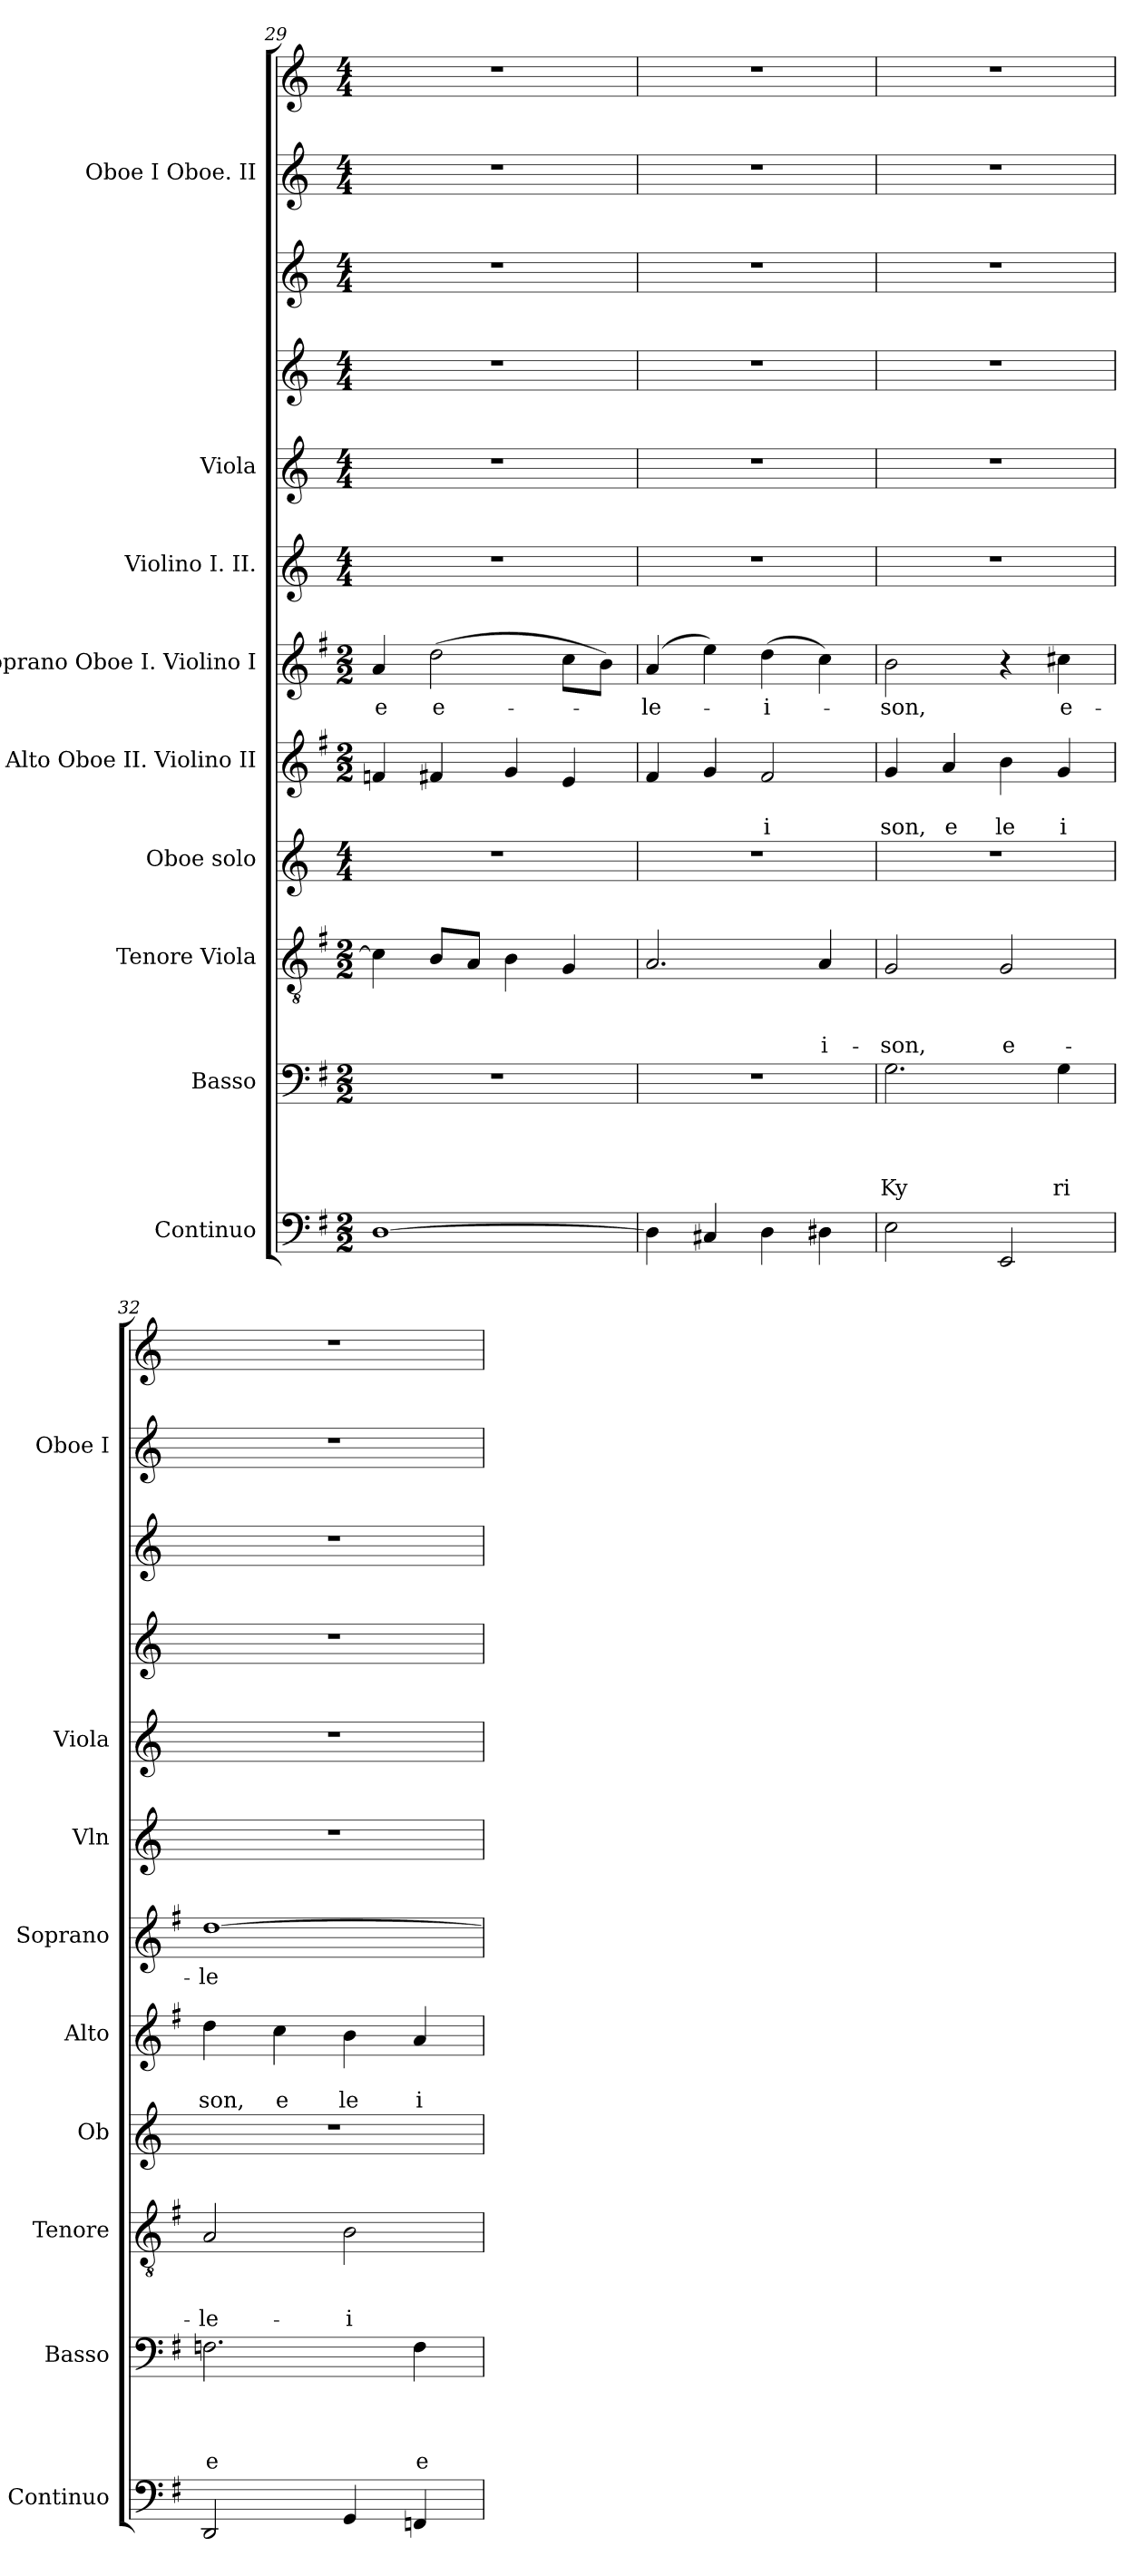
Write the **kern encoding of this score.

**kern	**kern	**text	**text	**text	**text	**kern	**text	**text	**text	**kern	**kern	**text	**text	**kern	**text	**kern	**kern	**kern	**kern	**kern	**kern
*part11	*part10	*part10	*part10	*part10	*part10	*part9	*part9	*part9	*part9	*part8	*part7	*part7	*part7	*part6	*part6	*part5	*part4	*part3	*part2	*part1	*part1
*staff12	*staff11	*staff11	*staff11	*staff11	*staff11	*staff10	*staff10	*staff10	*staff10	*staff9	*staff8	*staff8	*staff8	*staff7	*staff7	*staff6	*staff5	*staff4	*staff3	*staff2	*staff1
*I"Continuo	*I"Basso	*	*	*	*	*I"Tenore Viola	*	*	*	*I"Oboe solo	*I"Alto Oboe II. Violino II	*	*	*I"Soprano Oboe I. Violino I	*	*I"Violino I. II.	*I"Viola	*	*	*I"Oboe I Oboe. II	*
*I'Continuo	*I'Basso	*	*	*	*	*I'Tenore	*	*	*	*I'Ob	*I'Alto	*	*	*I'Soprano	*	*I'Vln	*I'Viola	*	*	*I'Oboe I	*
!!LO:LB:g=z
*clefF4	*clefF4	*	*	*	*	*clefGv2	*	*	*	*clefG2	*clefG2	*	*	*clefG2	*	*clefG2	*clefG2	*clefG2	*clefG2	*clefG2	*clefG2
*k[f#]	*k[f#]	*	*	*	*	*k[f#]	*	*	*	*k[]	*k[f#]	*	*	*k[f#]	*	*k[]	*k[]	*k[]	*k[]	*k[]	*k[]
*G:	*G:	*	*	*	*	*G:	*	*	*	*C:	*G:	*	*	*G:	*	*C:	*C:	*C:	*C:	*C:	*C:
*M2/2	*M2/2	*	*	*	*	*M2/2	*	*	*	*M4/4	*M2/2	*	*	*M2/2	*	*M4/4	*M4/4	*M4/4	*M4/4	*M4/4	*M4/4
=29	=29	=29	=29	=29	=29	=29	=29	=29	=29	=29	=29	=29	=29	=29	=29	=29	=29	=29	=29	=29	=29
!	!	!	!	!	!	!	!	!	!	!	!	!	!	!	!LO:LY:b	!	!	!	!	!	!
[>1D	1r	.	.	.	.	4c\]	.	.	.	1r	4fn/	.	.	4a/	e	1r	1r	1r	1r	1r	1r
!	!	!	!	!	!	!	!	!	!	!	!	!	!	!	!LO:LY:b	!	!	!	!	!	!
.	.	.	.	.	.	8B/L	.	.	.	.	4f#X/	.	.	(>2dd\	e-	.	.	.	.	.	.
.	.	.	.	.	.	8A/J	.	.	.	.	.	.	.	.	.	.	.	.	.	.	.
.	.	.	.	.	.	4B\	.	.	.	.	4g/	.	.	.	.	.	.	.	.	.	.
.	.	.	.	.	.	4G/	.	.	.	.	4e/	.	.	8cc\L	.	.	.	.	.	.	.
.	.	.	.	.	.	.	.	.	.	.	.	.	.	8b\J)	.	.	.	.	.	.	.
=30	=30	=30	=30	=30	=30	=30	=30	=30	=30	=30	=30	=30	=30	=30	=30	=30	=30	=30	=30	=30	=30
!	!	!	!	!	!	!	!	!	!	!	!	!	!	!	!LO:LY:b	!	!	!	!	!	!
4D\]	1r	.	.	.	.	2.A/	.	.	.	1r	4f#/	.	.	(4a/	-le-	1r	1r	1r	1r	1r	1r
4C#X/	.	.	.	.	.	.	.	.	.	.	4g/	.	.	4ee\)	.	.	.	.	.	.	.
!	!	!	!	!	!	!	!	!	!	!	!	!	!LO:LY:b	!	!LO:LY:b:rj	!	!	!	!	!	!
4D\	.	.	.	.	.	.	.	.	.	.	2f#/	.	-i	(>4dd\	-i-	.	.	.	.	.	.
!	!	!	!	!	!	!	!	!	!LO:LY:b	!	!	!	!	!	!	!	!	!	!	!	!
4D#X\	.	.	.	.	.	4A/	.	.	i-	.	.	.	.	4cc\)	.	.	.	.	.	.	.
=31	=31	=31	=31	=31	=31	=31	=31	=31	=31	=31	=31	=31	=31	=31	=31	=31	=31	=31	=31	=31	=31
!	!	!	!	!	!LO:LY:b	!	!	!	!LO:LY:b	!	!	!	!LO:LY:b	!	!LO:LY:b	!	!	!	!	!	!
2E\	2.G\	.	.	.	Ky	2G/	.	.	-son,	1r	4g/	.	son,	2b\	-son,	1r	1r	1r	1r	1r	1r
!	!	!	!	!	!	!	!	!	!	!	!	!	!LO:LY:b	!	!	!	!	!	!	!	!
.	.	.	.	.	.	.	.	.	.	.	4a/	.	e	.	.	.	.	.	.	.	.
!	!	!	!	!	!	!	!	!	!LO:LY:b	!	!	!	!LO:LY:b	!	!	!	!	!	!	!	!
2EE/	.	.	.	.	.	2G/	.	.	e-	.	4b\	.	le	4r	.	.	.	.	.	.	.
!	!	!	!	!	!LO:LY:b	!	!	!	!	!	!	!	!LO:LY:b	!	!LO:LY:b	!	!	!	!	!	!
.	4G\	.	.	.	ri	.	.	.	.	.	4g/	.	i	4cc#X\	e-	.	.	.	.	.	.
=32	=32	=32	=32	=32	=32	=32	=32	=32	=32	=32	=32	=32	=32	=32	=32	=32	=32	=32	=32	=32	=32
!	!	!	!	!	!LO:LY:b	!	!	!	!LO:LY:b	!	!	!	!LO:LY:b	!	!LO:LY:b	!	!	!	!	!	!
2DD/	2.Fn\	.	.	.	e	2A/	.	.	-le-	1r	4dd\	.	son,	[>1dd	-le-	1r	1r	1r	1r	1r	1r
!	!	!	!	!	!	!	!	!	!	!	!	!	!LO:LY:b	!	!	!	!	!	!	!	!
.	.	.	.	.	.	.	.	.	.	.	4cc\	.	e	.	.	.	.	.	.	.	.
!	!	!	!	!	!	!	!	!	!LO:LY:b	!	!	!	!LO:LY:b	!	!	!	!	!	!	!	!
4GG/	.	.	.	.	.	2B\	.	.	-i-	.	4b\	.	le	.	.	.	.	.	.	.	.
!	!	!	!	!	!LO:LY:b	!	!	!	!	!	!	!	!LO:LY:b	!	!	!	!	!	!	!	!
4FFn/	4F\	.	.	.	e	.	.	.	.	.	4a/	.	i	.	.	.	.	.	.	.	.
=	=	=	=	=	=	=	=	=	=	=	=	=	=	=	=	=	=	=	=	=	=
*-	*-	*-	*-	*-	*-	*-	*-	*-	*-	*-	*-	*-	*-	*-	*-	*-	*-	*-	*-	*-	*-
